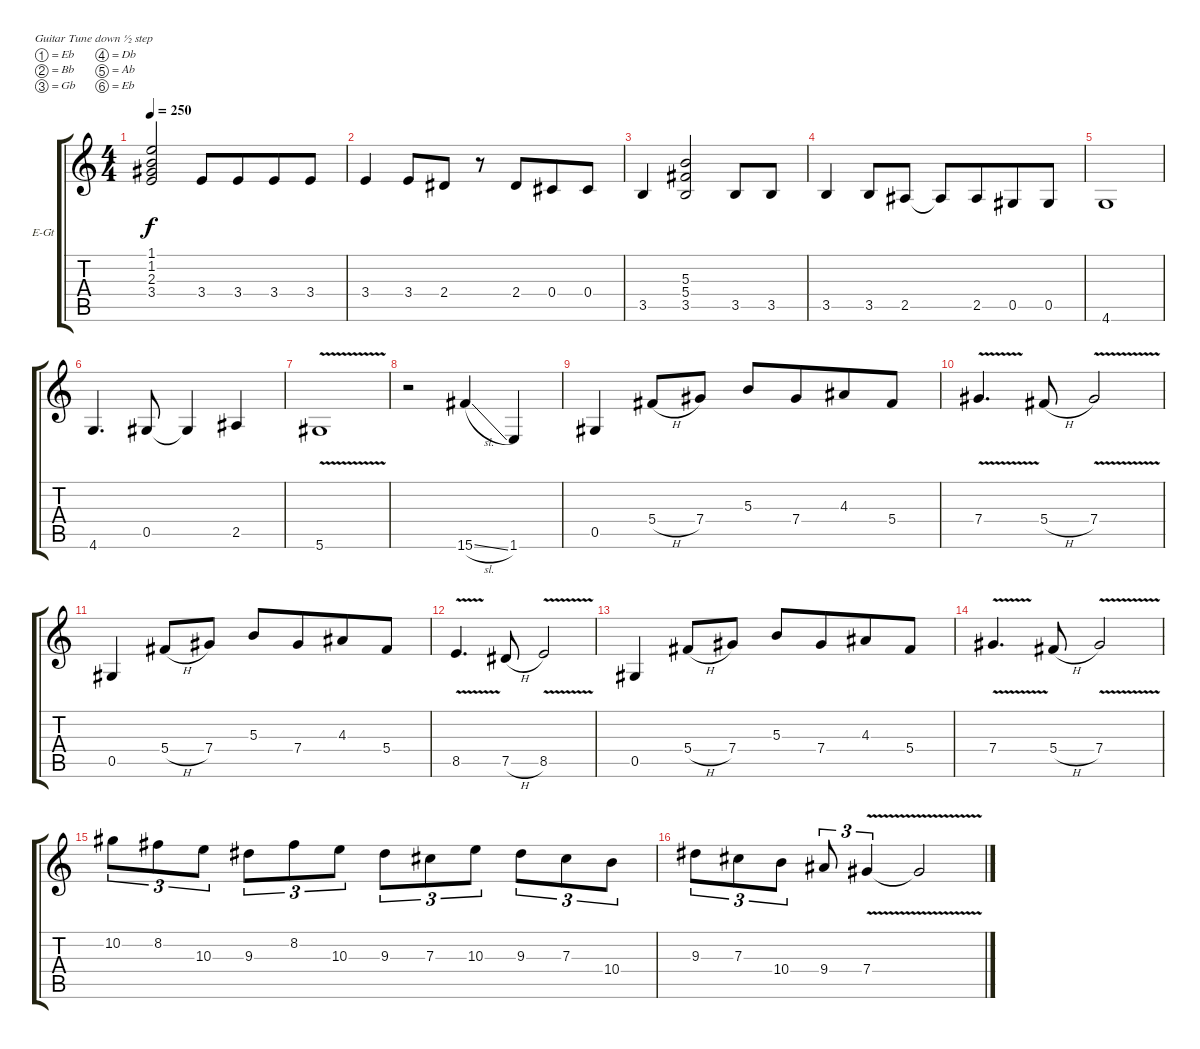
\bracketExtendMode groupsimilarinstruments
\firstSystemTrackNameOrientation horizontal
\otherSystemsTrackNameOrientation horizontal
\track ("Gitár 1 (Yngwie Malmsteen)" "E-Gt") {instrument distortionguitar}
\staff {score tabs}
\tuning (Eb4 Bb3 Gb3 Db3 Ab2 Eb2)
\ts (4 4)
\tempo 250
\clef g2
\ks c
(1.1 1.2 2.3 3.4).2{dy f} 3.4.8 3.4.8{beam merge} 3.4.8 3.4.8 |
3.4.4 3.4.8 2.4.8 r.8 2.4.8{beam merge} 0.4.8 0.4.8 |
3.5.4 (5.3 5.4 3.5).2 3.5.8 3.5.8 |
3.5.4 3.5.8 2.5.8 2.5{t}.8 2.5.8{beam merge} 0.5.8 0.5.8 |
4.6.1 |
4.6.4{d} 0.5.8 0.5{t}.4 2.5.4 |
5.6{v}.1 |
r.2 15.6{sl}.4 1.6.4 |
0.5.4 5.4{h}.8 7.4.8 5.3.8 7.4.8{beam merge} 4.3.8 5.4.8 |
7.4{v}.4{d} 5.4{h}.8 7.4{v}.2 |
0.5.4 5.4{h}.8 7.4.8 5.3.8 7.4.8{beam merge} 4.3.8 5.4.8 |
8.5{v}.4{d} 7.5{h}.8 8.5{v}.2 |
0.5.4 5.4{h}.8 7.4.8 5.3.8 7.4.8{beam merge} 4.3.8 5.4.8 |
7.4{v}.4{d} 5.4{h}.8 7.4{v}.2 |
10.2.8{tu (3 2)} 8.2.8{tu (3 2)} 10.3.8{tu (3 2)} 9.3.8{tu (3 2)} 8.2.8{tu (3 2)} 10.3.8{tu (3 2)} 9.3.8{tu (3 2)} 7.3.8{tu (3 2)} 10.3.8{tu (3 2)} 9.3.8{tu (3 2)} 7.3.8{tu (3 2)} 10.4.8{tu (3 2)} |
9.3.8{tu (3 2)} 7.3.8{tu (3 2)} 10.4.8{tu (3 2)} 9.4.8{tu (3 2)} 7.4{v}.4{tu (3 2)} 7.4{v t}.2
